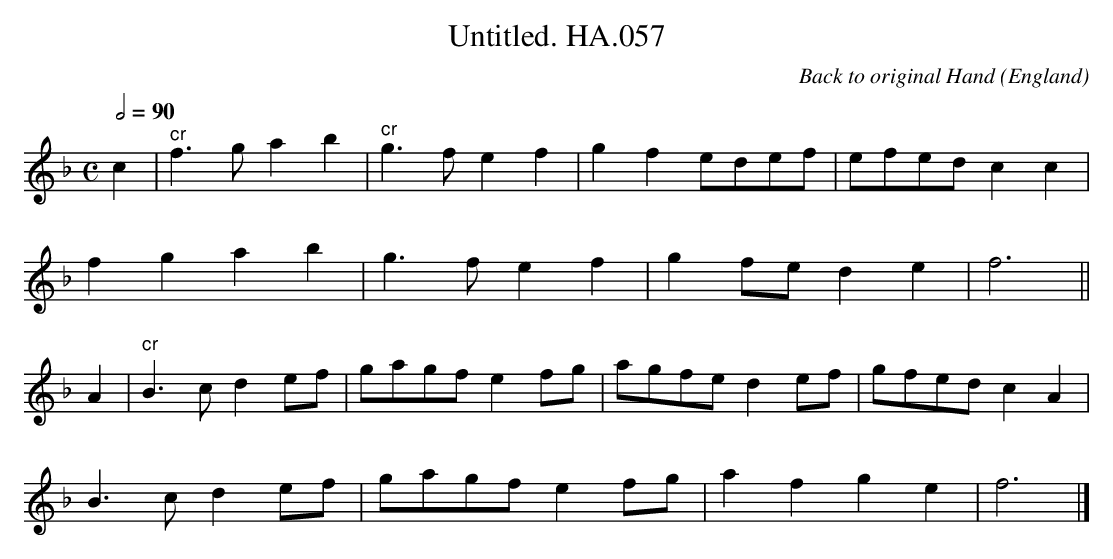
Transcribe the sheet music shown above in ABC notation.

X:1
T:Untitled. HA.057
C:Back to original Hand
L:1/8
M:C
O:England
Q:1/2=90
K:F
c2|"^cr"f3ga2b2|"^cr"g3fe2f2|g2f2 edef|efed c2c2|!
f2g2a2b2|g3fe2f2|g2fed2e2|f6||!
A2|"^cr"B3c d2ef|gagf e2fg|agfe d2ef|gfed c2A2|!
B3c d2ef|gagf e2fg|a2f2g2e2|f6|]
